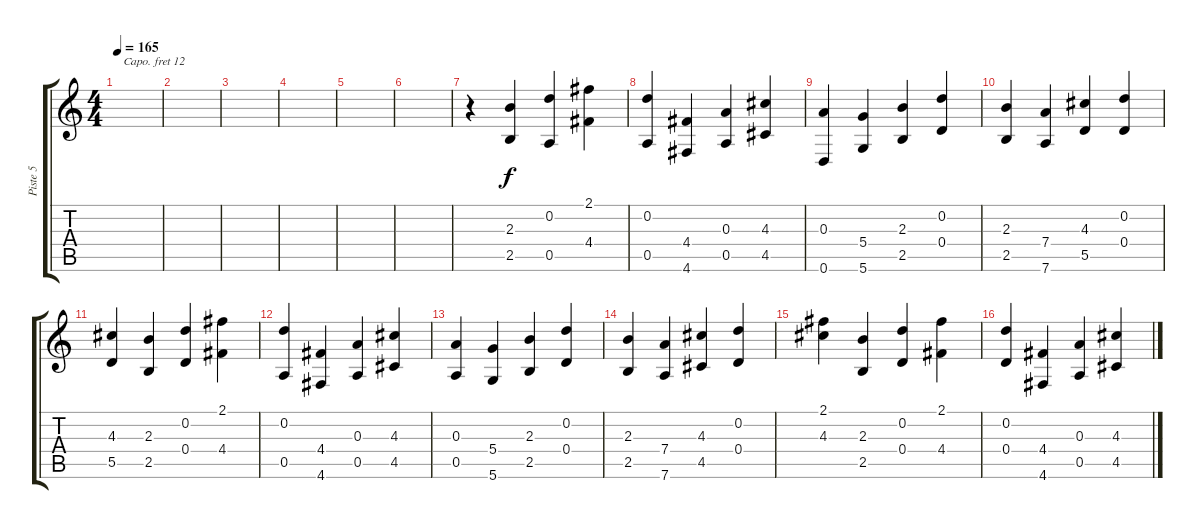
\track ("Piste 5" "Piste 5") {instrument pizzicatostrings}
\staff {score tabs}
\capo 12
\tuning (E4 D4 A3 D3 A2 D2) {hide}
\ts (4 4)
\tempo 165
\clef g2
\ks c
|
|
|
|
|
|
r.4 (2.3 2.5).4 (0.2 0.5).4 (2.1 4.4).4 |
(0.2 0.5).4 (4.4 4.6).4 (0.3 0.5).4 (4.3 4.5).4 |
(0.3 0.6).4 (5.4 5.6).4 (2.3 2.5).4 (0.2 0.4).4 |
(2.3 2.5).4 (7.4 7.6).4 (4.3 5.5).4 (0.2 0.4).4 |
(4.3 5.5).4 (2.3 2.5).4 (0.2 0.4).4 (2.1 4.4).4 |
(0.2 0.5).4 (4.4 4.6).4 (0.3 0.5).4 (4.3 4.5).4 |
(0.3 0.5).4 (5.4 5.6).4 (2.3 2.5).4 (0.2 0.4).4 |
(2.3 2.5).4 (7.4 7.6).4 (4.3 4.5).4 (0.2 0.4).4 |
(2.1 4.3).4 (2.3 2.5).4 (0.2 0.4).4 (2.1 4.4).4 |
(0.2 0.4).4 (4.4 4.6).4 (0.3 0.5).4 (4.3 4.5).4
